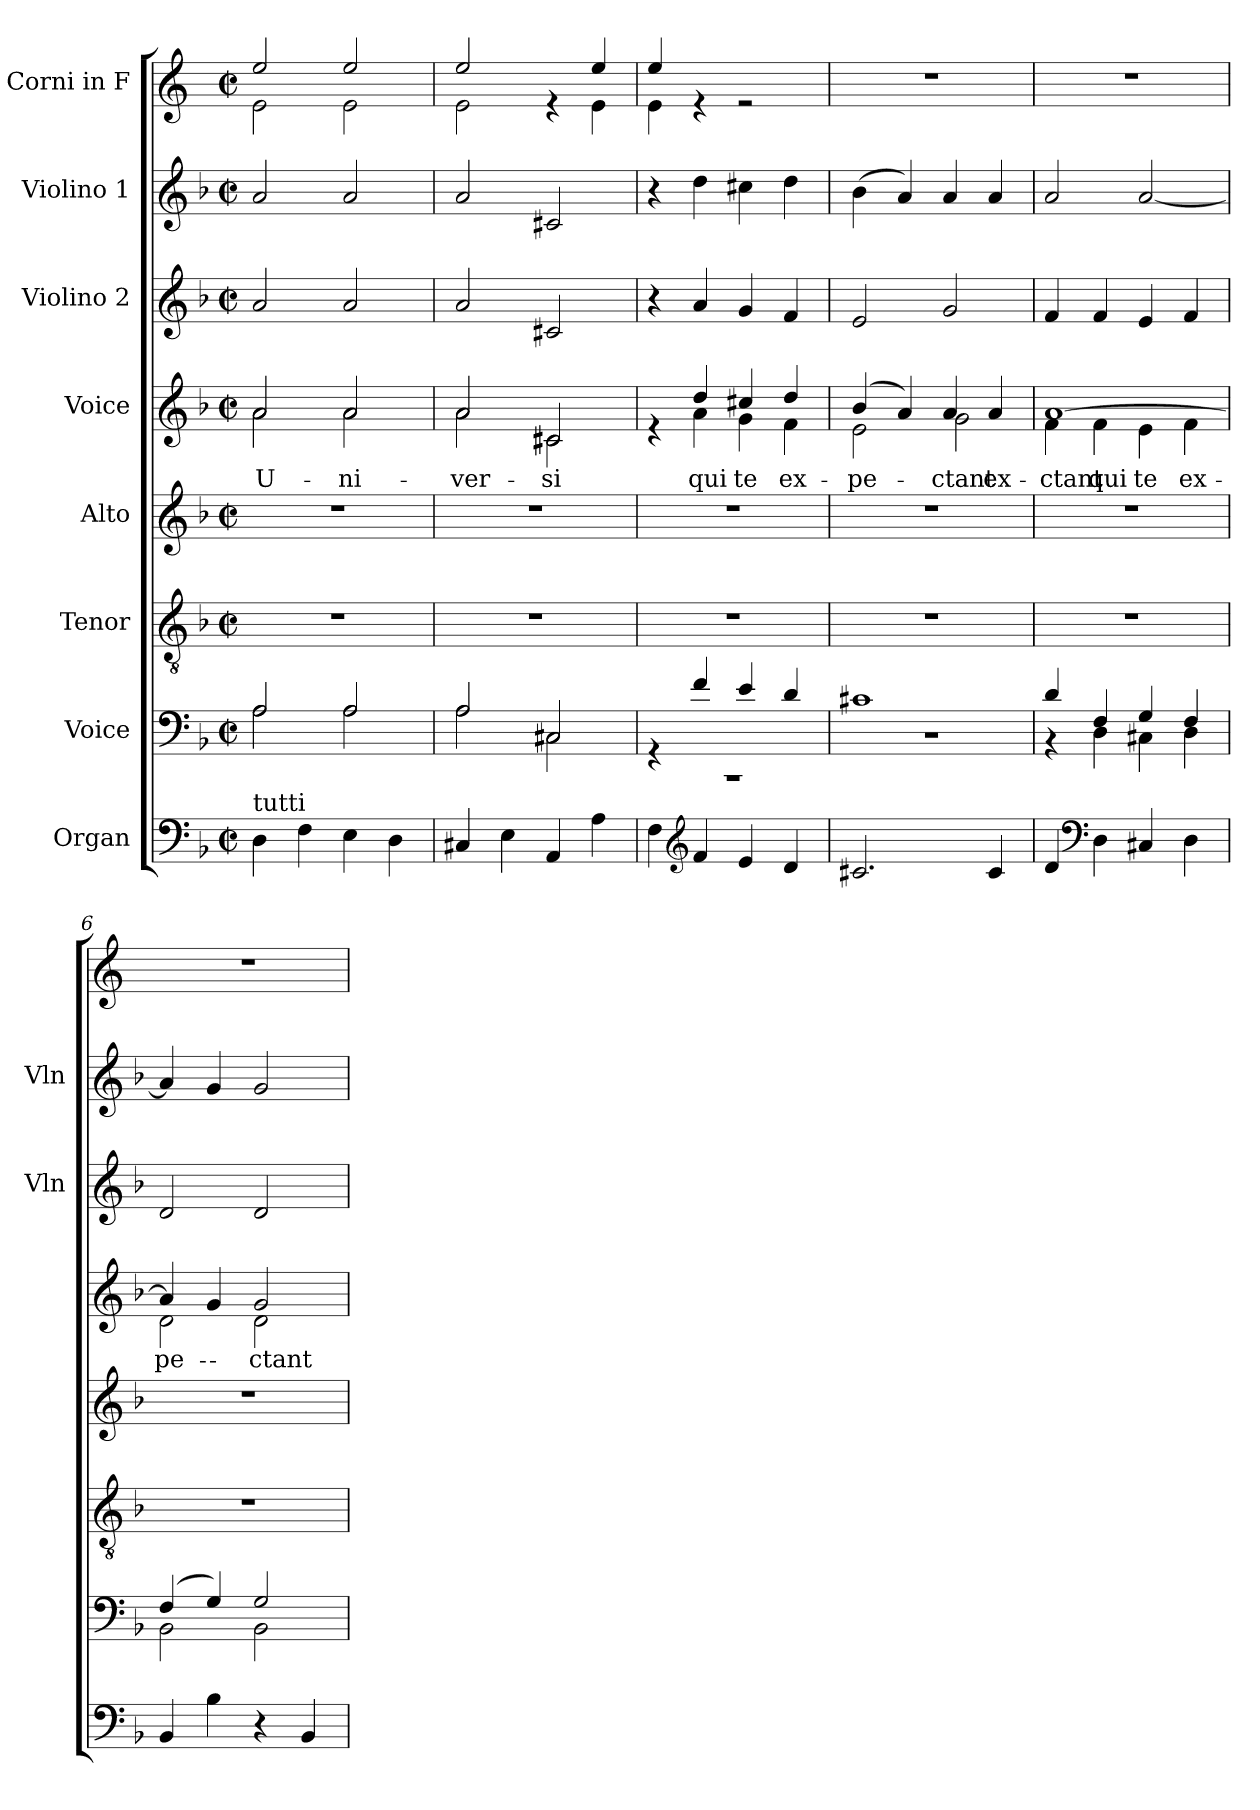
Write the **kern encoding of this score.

**kern	**kern	**kern	**kern	**kern	**text	**kern	**kern	**kern
*part8	*part7	*part6	*part5	*part4	*part4	*part3	*part2	*part1
*staff8	*staff7	*staff6	*staff5	*staff4	*staff4	*staff3	*staff2	*staff1
*I"Organ	*I"Voice	*I"Tenor	*I"Alto	*I"Voice	*	*I"Violino 2	*I"Violino 1	*I"Corni in F
*	*	*	*	*	*	*I'Vln	*I'Vln	*
*clefF4	*clefF4	*clefGv2	*clefG2	*clefG2	*	*clefG2	*clefG2	*clefG2
*	*	*	*	*	*	*	*	*ITrd4c7
*k[b-]	*k[b-]	*k[b-]	*k[b-]	*k[b-]	*	*k[b-]	*k[b-]	*k[b-]
*M2/2	*M2/2	*M2/2	*M2/2	*M2/2	*	*M2/2	*M2/2	*M2/2
*met(c|)	*met(c|)	*met(c|)	*met(c|)	*met(c|)	*	*met(c|)	*met(c|)	*met(c|)
*MM200	*MM200	*MM200	*MM200	*MM200	*	*MM200	*MM200	*MM200
=1	=1	=1	=1	=1	=1	=1	=1	=1
*	*^	*	*	*	*	*	*	*
!	!	!	!	!	!	!	!	!	!LO:TX:a:B:t=[
!	!	!	!	!	!	!	!	!	!LO:TX:a:B:t=] Allegro moderato
!LO:TX:a:t=tutti	!	!	!	!	!	!	!	!	!
!	!	!	!	!	!	!LO:LY:b	!	!	!
*	*	*	*	*	*^	*	*	*	*^
4D\	2A/	2A\	1r	1r	2a/	2a\	U-	2a/	2a/	2a/	2A\
4F\	.	.	.	.	.	.	.	.	.	.	.
!	!	!	!	!	!	!	!LO:LY:b	!	!	!	!
4E\	2A/	2A\	.	.	2a/	2a\	-ni-	2a/	2a/	2a/	2A\
4D\	.	.	.	.	.	.	.	.	.	.	.
=2	=2	=2	=2	=2	=2	=2	=2	=2	=2	=2	=2
!	!	!	!	!	!	!	!LO:LY:b	!	!	!	!
4C#X/	2A/	2A\	1r	1r	2a/	2a\	-ver-	2a/	2a/	2a/	2A\
4E\	.	.	.	.	.	.	.	.	.	.	.
!	!	!	!	!	!	!	!LO:LY:b	!	!	!	!
4AA/	2C#X/	2C#\	.	.	2c#X/	2c#\	-si	2c#X/	2c#X/	4re	4ryy
4A\	.	.	.	.	.	.	.	.	.	4a/	4A\
=3	=3	=3	=3	=3	=3	=3	=3	=3	=3	=3	=3
4F\	4rGG	1r	1r	1r	4re	4ryy	.	4r	4r	4a/	4A\
*clefG2	*	*	*	*	*	*	*	*	*	*	*
!	!	!	!	!	!	!	!LO:LY:b	!	!	!	!
!	!	!	!	!	!	!	!LO:LY:b	!	!	!	!
4f/	4f/	.	.	.	4dd/	4a\	qui	4a/	4dd\	4re	2.ryy
!	!	!	!	!	!	!	!LO:LY:b	!	!	!	!
!	!	!	!	!	!	!	!LO:LY:b	!	!	!	!
4e/	4e/	.	.	.	4cc#X/	4g\	te	4g/	4cc#X\	2re	.
!	!	!	!	!	!	!	!LO:LY:b	!	!	!	!
!	!	!	!	!	!	!	!LO:LY:b	!	!	!	!
4d/	4d/	.	.	.	4dd/	4f\	ex-	4f/	4dd\	.	.
*	*	*	*	*	*	*	*	*	*	*v	*v
=4	=4	=4	=4	=4	=4	=4	=4	=4	=4	=4
!	!	!	!	!	!	!	!LO:LY:b	!	!	!
!	!	!	!	!	!	!	!LO:LY:b	!	!	!
2.c#X/	1c#X	1r	1r	1r	(4b-/	2e\	-pe-	2e/	(4b-\	1r
.	.	.	.	.	4a/)	.	.	.	4a/)	.
!	!	!	!	!	!	!	!LO:LY:b	!	!	!
.	.	.	.	.	4a/	2g\	-ctant	2g/	4a/	.
!	!	!	!	!	!	!	!LO:LY:b	!	!	!
4c#/	.	.	.	.	4a/	.	ex-	.	4a/	.
=5	=5	=5	=5	=5	=5	=5	=5	=5	=5	=5
!	!	!	!	!	!	!	!LO:LY:b	!	!	!
!	!	!	!	!	!	!	!LO:LY:b	!	!	!
4d/	4d/	4r	1r	1r	[1a	4f\	-ctant	4f/	2a/	1r
*clefF4	*	*	*	*	*	*	*	*	*	*
!	!	!	!	!	!	!	!LO:LY:b	!	!	!
4D\	4F/	4D\	.	.	.	4f\	qui	4f/	.	.
!	!	!	!	!	!	!	!LO:LY:b	!	!	!
4C#X/	4G/	4C#X\	.	.	.	4e\	te	4e/	[2a/	.
!	!	!	!	!	!	!	!LO:LY:b	!	!	!
4D\	4F/	4D\	.	.	.	4f\	ex-	4f/	.	.
=6	=6	=6	=6	=6	=6	=6	=6	=6	=6	=6
!	!	!	!	!	!	!	!LO:LY:b	!	!	!
4BB-/	(4F/	2BB-\	1r	1r	4a/]	2d\	-pe-	2d/	4a/]	1r
4B-\	4G/)	.	.	.	4g/	.	.	.	4g/	.
!	!	!	!	!	!	!	!LO:LY:b	!	!	!
!	!	!	!	!	!	!	!LO:LY:b	!	!	!
4r	2G/	2BB-\	.	.	2g/	2d\	-ctant	2d/	2g/	.
4BB-/	.	.	.	.	.	.	.	.	.	.
*	*v	*v	*	*	*v	*v	*	*	*	*
=	=	=	=	=	=	=	=	=
*-	*-	*-	*-	*-	*-	*-	*-	*-
